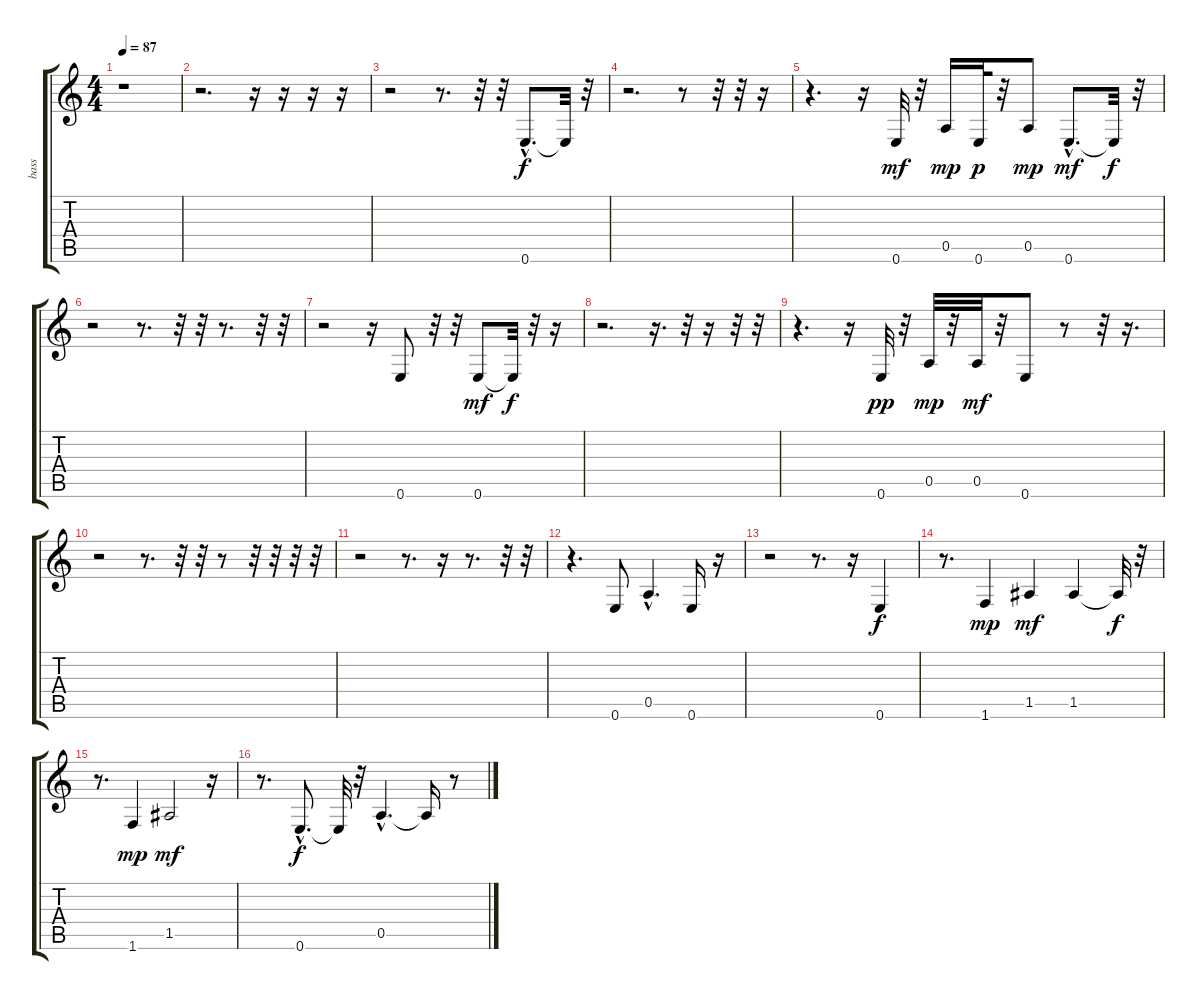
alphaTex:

\track ("bass" "bass") {instrument fretlessbass}
\staff {score tabs}
\tuning (E4 B3 G3 D3 A2 E2) {hide}
\ts (4 4)
\tempo 87
\clef g2
\ks c
r.1{dy f} |
r.2{d volume 12 balance 8 instrument fretlessbass} r.16 r.16 r.16 r.16 |
r.2 r.8{d} r.32 r.32 0.6{hac}.8{d} 0.6{t}.32 r.32 |
r.2{d} r.8 r.32 r.32 r.16 |
r.4{d} r.16 0.6.32{dy mf} r.32 0.5.16{dy mp} 0.6.32{dy p} r.32 0.5.8{dy mp} 0.6{hac}.8{d dy mf} 0.6{t}.32{dy f} r.32 |
r.2 r.8{d} r.32 r.32 r.8{d} r.32 r.32 |
r.2 r.16 0.6.8 r.32 r.32 0.6.8{dy mf} 0.6{t}.32{dy f} r.32 r.16 |
r.2{d} r.16{d} r.32 r.16 r.32 r.32 |
r.4{d} r.16 0.6.32{dy pp} r.32 0.5.32{dy mp} r.32 0.5.32{dy mf} r.32 0.6.8 r.8 r.32 r.16{d} |
r.2 r.8{d} r.32 r.32 r.8 r.32 r.32 r.32 r.32 |
r.2 r.8{d} r.16 r.8{d} r.32 r.32 |
r.4{d} 0.6.8 0.5{hac}.4{d} 0.6.16 r.16 |
r.2 r.8{d} r.16 0.6.4{dy f} |
r.8{d} 1.6.4{dy mp} 1.5.4{dy mf} 1.5.4 1.5{t}.32{dy f} r.32 |
r.8{d} 1.6.4{dy mp} 1.5.2{dy mf} r.16 |
r.8{d} 0.6{hac}.8{d dy f} 0.6{t}.32 r.32 0.5{hac}.4{d} 0.5{t}.16 r.8
